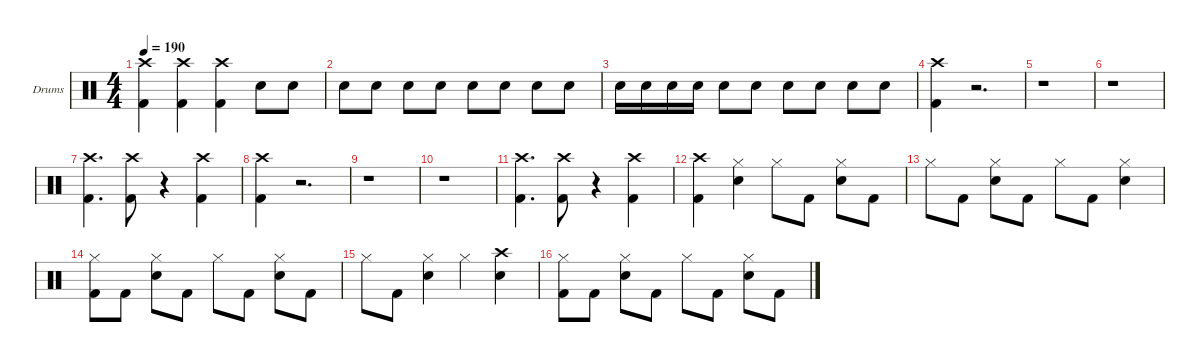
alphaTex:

\hideDynamics
\bracketExtendMode nobrackets
\firstSystemTrackNameOrientation horizontal
\otherSystemsTrackNameOrientation horizontal
\track ("Drumkit" "Drums") {instrument percussion}
\staff {score}
\articulation defaults
\ts (4 4)
\tempo 190
\clef neutral
\ks c
("Kick (hit) 2" "Crash high (hit)").4{dy fff} ("Kick (hit) 2" "Crash high (hit)").4 ("Kick (hit) 2" "Crash high (hit)").4 "Snare (hit) 2".8 "Snare (hit) 2".8 |
"Snare (hit) 2".8 "Snare (hit) 2".8 "Snare (hit) 2".8 "Snare (hit) 2".8 "Snare (hit) 2".8 "Snare (hit) 2".8 "Snare (hit) 2".8 "Snare (hit) 2".8 |
"Snare (hit) 2".16 "Snare (hit) 2".16 "Snare (hit) 2".16 "Snare (hit) 2".16 "Snare (hit) 2".8 "Snare (hit) 2".8 "Snare (hit) 2".8 "Snare (hit) 2".8 "Snare (hit) 2".8 "Snare (hit) 2".8 |
("Kick (hit) 2" "Crash high (hit)").4 r.2{d} |
r.1 |
r.1 |
("Kick (hit) 2" "Crash high (hit)").4{d} ("Kick (hit) 2" "Crash high (hit)").8 r.4 ("Crash high (hit)" "Kick (hit) 2").4 |
("Kick (hit) 2" "Crash high (hit)").4 r.2{d} |
r.1 |
r.1 |
("Kick (hit) 2" "Crash high (hit)").4{d} ("Kick (hit) 2" "Crash high (hit)").8 r.4 ("Kick (hit) 2" "Crash high (hit)").4 |
("Kick (hit) 2" "Crash high (hit)").4 ("Snare (hit) 2" "Hi-Hat (closed)").4 "Hi-Hat (closed)".8 "Kick (hit) 2".8 ("Snare (hit) 2" "Hi-Hat (closed)").8 "Kick (hit) 2".8 |
"Hi-Hat (closed)".8 "Kick (hit) 2".8 ("Snare (hit) 2" "Hi-Hat (closed)").8 "Kick (hit) 2".8 "Hi-Hat (closed)".8 "Kick (hit) 2".8 ("Hi-Hat (closed)" "Snare (hit) 2").4 |
("Kick (hit) 2" "Hi-Hat (closed)").8 "Kick (hit) 2".8 ("Snare (hit) 2" "Hi-Hat (closed)").8 "Kick (hit) 2".8 "Hi-Hat (closed)".8 "Kick (hit) 2".8 ("Snare (hit) 2" "Hi-Hat (closed)").8 "Kick (hit) 2".8 |
"Hi-Hat (closed)".8 "Kick (hit) 2".8 ("Hi-Hat (closed)" "Snare (hit) 2").4 "Hi-Hat (closed)".4 ("Snare (hit) 2" "Crash high (hit)").4 |
("Kick (hit) 2" "Hi-Hat (closed)").8 "Kick (hit) 2".8 ("Snare (hit) 2" "Hi-Hat (closed)").8 "Kick (hit) 2".8 "Hi-Hat (closed)".8 "Kick (hit) 2".8 ("Hi-Hat (closed)" "Snare (hit) 2").8 "Kick (hit) 2".8
